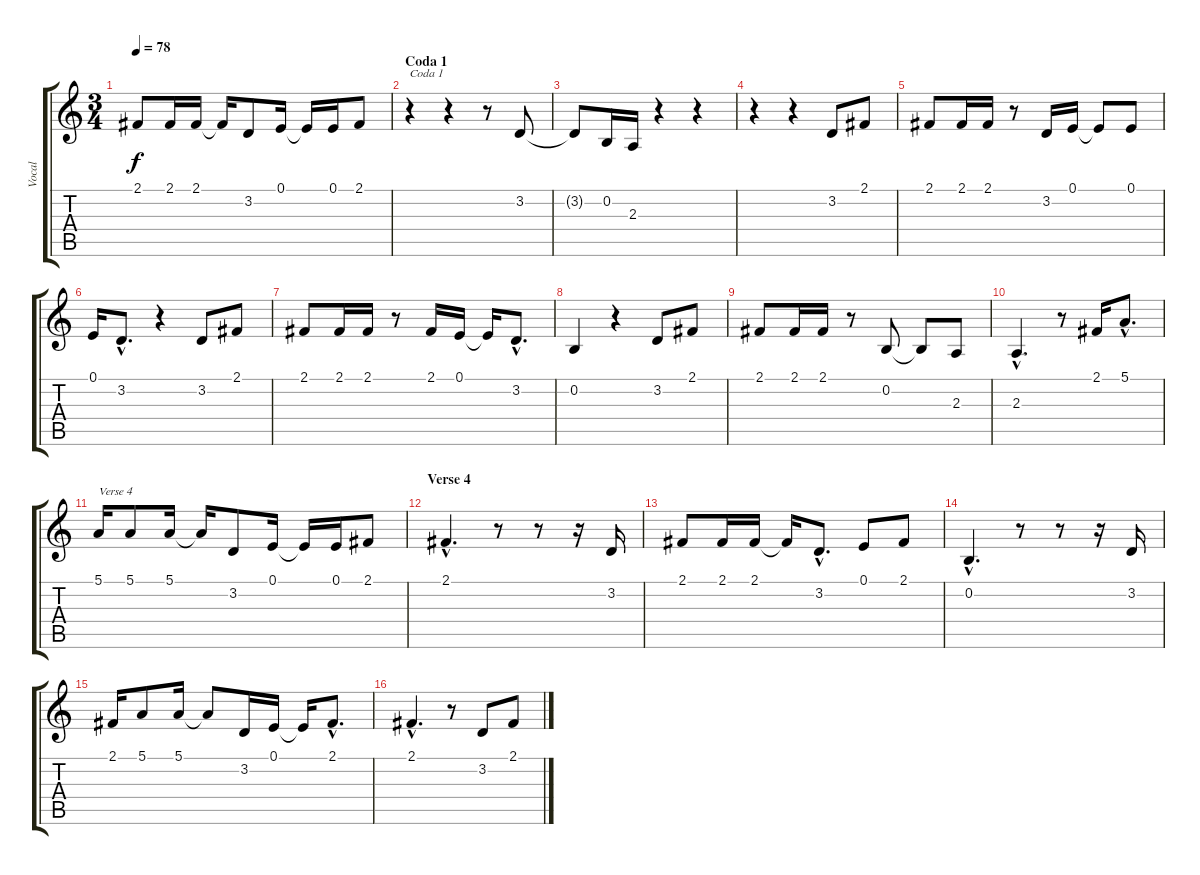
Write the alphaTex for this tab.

\track ("Vocal" "Vocal") {instrument harmonica}
\staff {score tabs}
\tuning (E4 B3 G3 D3 A2 E2) {hide}
\ts (3 4)
\tempo 78
\clef g2
\ks c
2.1.8{dy f} 2.1.16 2.1.16 2.1{t}.16 3.2.8 0.1.16 0.1{t}.16 0.1.16 2.1.8 |
\section ("" "Coda 1")
r.4{txt "Coda 1"} r.4 r.8 3.2.8 |
3.2{t}.8 0.2.16 2.3.16 r.4 r.4 |
r.4 r.4 3.2.8 2.1.8 |
2.1.8 2.1.16 2.1.16 r.8 3.2.16 0.1.16 0.1{t}.8 0.1.8 |
0.1.16 3.2{hac}.8{d} r.4 3.2.8 2.1.8 |
2.1.8 2.1.16 2.1.16 r.8 2.1.16 0.1.16 0.1{t}.16 3.2{hac}.8{d} |
0.2.4 r.4 3.2.8 2.1.8 |
2.1.8 2.1.16 2.1.16 r.8 0.2.8 0.2{t}.8 2.3.8 |
2.3{hac}.4{d} r.8 2.1.16 5.1{hac}.8{d} |
5.1.16{txt "Verse 4"} 5.1.8 5.1.16 5.1{t}.16 3.2.8 0.1.16 0.1{t}.16 0.1.16 2.1.8 |
\section ("" "Verse 4")
2.1{hac}.4{d} r.8 r.8 r.16 3.2.16 |
2.1.8 2.1.16 2.1.16 2.1{t}.16 3.2{hac}.8{d} 0.1.8 2.1.8 |
0.2{hac}.4{d} r.8 r.8 r.16 3.2.16 |
2.1.16 5.1.8 5.1.16 5.1{t}.8 3.2.16 0.1.16 0.1{t}.16 2.1{hac}.8{d} |
2.1{hac}.4{d} r.8 3.2.8 2.1.8
